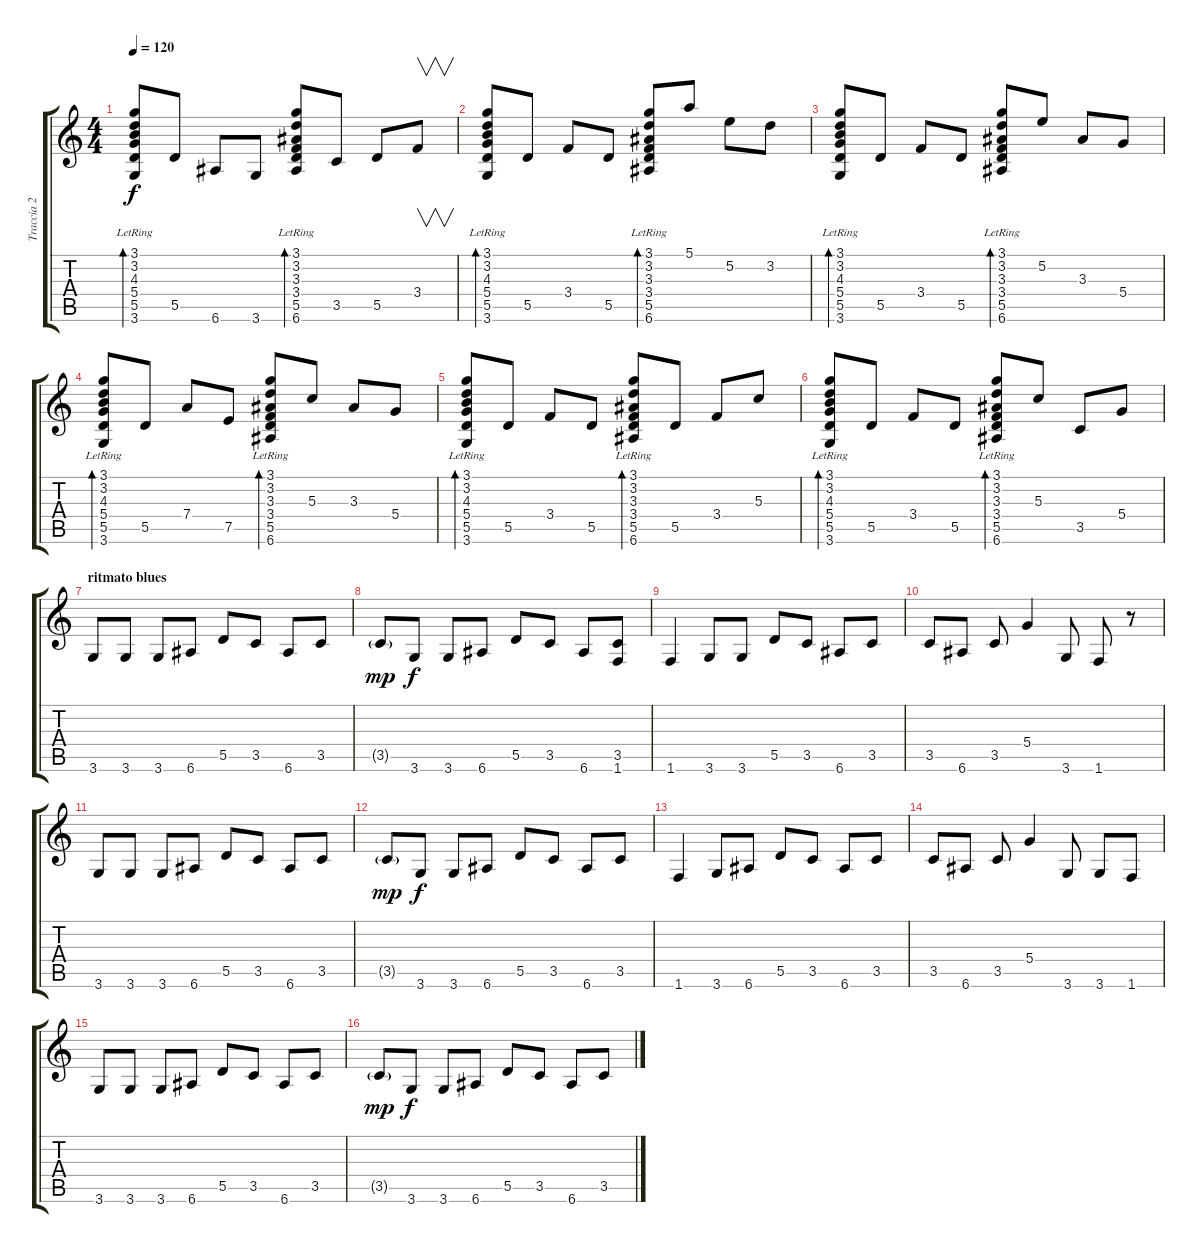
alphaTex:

\track ("Traccia 2" "Traccia 2") {instrument electricguitarmuted}
\staff {score tabs}
\tuning (E4 B3 G3 D3 A2 E2) {hide}
\ts (4 4)
\tempo 120
\clef g2
\ks c
(3.1{lr} 3.2{lr} 4.3{lr} 5.4{lr} 5.5{lr} 3.6{lr}).8{bd 120 dy f} 5.5.8 6.6.8 3.6.8 (3.1{lr} 3.2{lr} 3.3{lr} 3.4{lr} 5.5{lr} 6.6{lr}).8{bd 60} 3.5.8 5.5.8 3.4.8{v} |
(3.1{lr} 3.2{lr} 4.3{lr} 5.4{lr} 5.5{lr} 3.6{lr}).8{bd 120} 5.5.8 3.4.8 5.5.8 (3.1{lr} 3.2{lr} 3.3{lr} 3.4{lr} 5.5{lr} 6.6{lr}).8{bd 120} 5.1.8 5.2.8 3.2.8 |
(3.1{lr} 3.2{lr} 4.3{lr} 5.4{lr} 5.5{lr} 3.6{lr}).8{bd 120} 5.5.8 3.4.8 5.5.8 (3.1{lr} 3.2{lr} 3.3{lr} 3.4{lr} 5.5{lr} 6.6{lr}).8{bd 120} 5.2.8 3.3.8 5.4.8 |
(3.1{lr} 3.2{lr} 4.3{lr} 5.4{lr} 5.5{lr} 3.6{lr}).8{bd 120} 5.5.8 7.4.8 7.5.8 (3.1{lr} 3.2{lr} 3.3{lr} 3.4{lr} 5.5{lr} 6.6{lr}).8{bd 120} 5.3.8 3.3.8 5.4.8 |
(3.1{lr} 3.2{lr} 4.3{lr} 5.4{lr} 5.5{lr} 3.6{lr}).8{bd 120} 5.5.8 3.4.8 5.5.8 (3.1{lr} 3.2{lr} 3.3{lr} 3.4{lr} 5.5{lr} 6.6{lr}).8{bd 120} 5.5.8 3.4.8 5.3.8 |
(3.1{lr} 3.2{lr} 4.3{lr} 5.4{lr} 5.5{lr} 3.6{lr}).8{bd 120} 5.5.8 3.4.8 5.5.8 (3.1{lr} 3.2{lr} 3.3{lr} 3.4{lr} 5.5{lr} 6.6{lr}).8{bd 120} 5.3.8 3.5.8 5.4.8 |
\section ("" "ritmato blues")
3.6.8 3.6.8 3.6.8 6.6.8 5.5.8 3.5.8 6.6.8 3.5.8 |
3.5{g}.8{dy mp} 3.6.8{dy f} 3.6.8 6.6.8 5.5.8 3.5.8 6.6.8 (3.5 1.6).8 |
1.6.4 3.6.8 3.6.8 5.5.8 3.5.8 6.6.8 3.5.8 |
3.5.8 6.6.8 3.5.8 5.4.4 3.6.8 1.6.8 r.8 |
3.6.8 3.6.8 3.6.8 6.6.8 5.5.8 3.5.8 6.6.8 3.5.8 |
3.5{g}.8{dy mp} 3.6.8{dy f} 3.6.8 6.6.8 5.5.8 3.5.8 6.6.8 3.5.8 |
1.6.4 3.6.8 6.6.8 5.5.8 3.5.8 6.6.8 3.5.8 |
3.5.8 6.6.8 3.5.8 5.4.4 3.6.8 3.6.8 1.6.8 |
3.6.8 3.6.8 3.6.8 6.6.8 5.5.8 3.5.8 6.6.8 3.5.8 |
3.5{g}.8{dy mp} 3.6.8{dy f} 3.6.8 6.6.8 5.5.8 3.5.8 6.6.8 3.5.8
